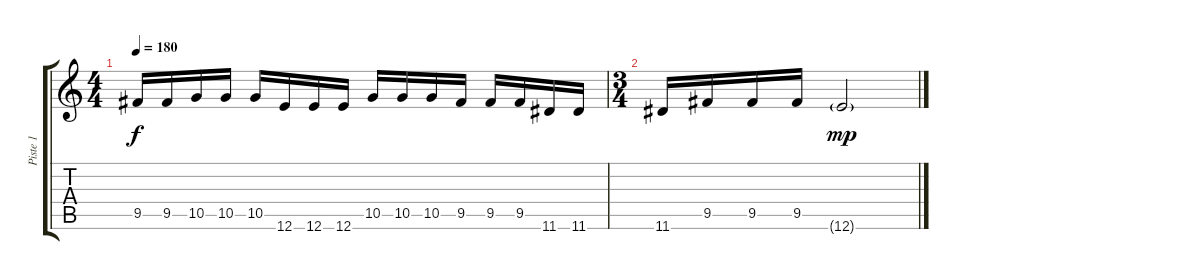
\track ("Piste 1" "Piste 1") {instrument distortionguitar}
\staff {score tabs}
\tuning (E4 B3 G3 D3 A2 E2) {hide}
\ts (4 4)
\tempo 180
\clef g2
\ks c
9.5.16{dy f} 9.5.16 10.5.16 10.5.16 10.5.16 12.6.16 12.6.16 12.6.16 10.5.16 10.5.16 10.5.16 9.5.16 9.5.16 9.5.16 11.6.16 11.6.16 |
\ts (3 4)
11.6.16 9.5.16 9.5.16 9.5.16 12.6{g}.2{dy mp}
